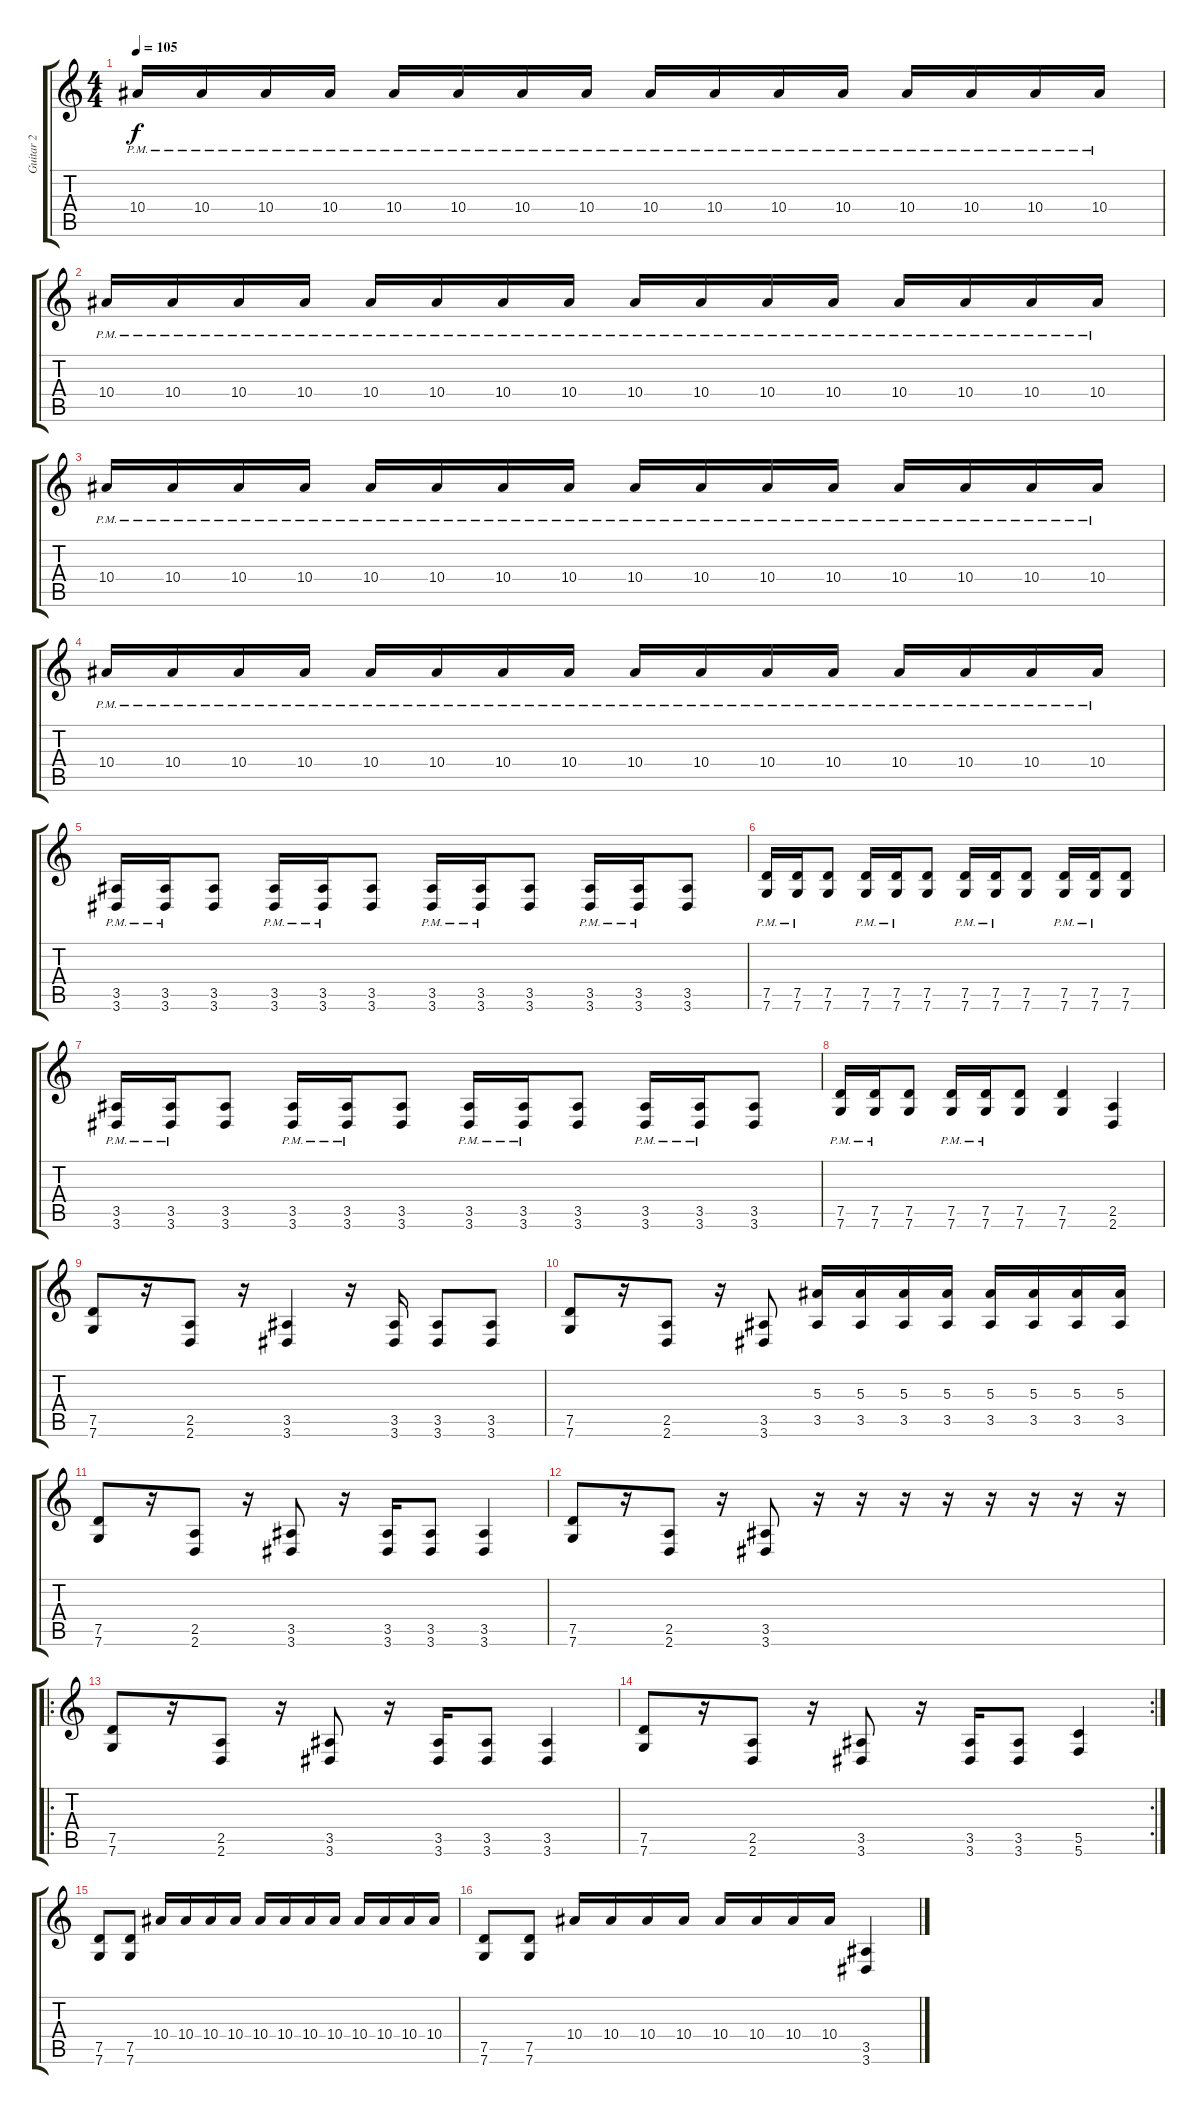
\track ("Guitar 2" "Guitar 2") {instrument distortionguitar}
\staff {score tabs}
\tuning (D4 A3 F3 C3 G2 C2) {hide}
\ts (4 4)
\tempo 105
\clef g2
\ks c
10.4{pm}.16{dy f} 10.4{pm}.16 10.4{pm}.16 10.4{pm}.16 10.4{pm}.16 10.4{pm}.16 10.4{pm}.16 10.4{pm}.16 10.4{pm}.16 10.4{pm}.16 10.4{pm}.16 10.4{pm}.16 10.4{pm}.16 10.4{pm}.16 10.4{pm}.16 10.4{pm}.16 |
10.4{pm}.16 10.4{pm}.16 10.4{pm}.16 10.4{pm}.16 10.4{pm}.16 10.4{pm}.16 10.4{pm}.16 10.4{pm}.16 10.4{pm}.16 10.4{pm}.16 10.4{pm}.16 10.4{pm}.16 10.4{pm}.16 10.4{pm}.16 10.4{pm}.16 10.4{pm}.16 |
10.4{pm}.16 10.4{pm}.16 10.4{pm}.16 10.4{pm}.16 10.4{pm}.16 10.4{pm}.16 10.4{pm}.16 10.4{pm}.16 10.4{pm}.16 10.4{pm}.16 10.4{pm}.16 10.4{pm}.16 10.4{pm}.16 10.4{pm}.16 10.4{pm}.16 10.4{pm}.16 |
10.4{pm}.16 10.4{pm}.16 10.4{pm}.16 10.4{pm}.16 10.4{pm}.16 10.4{pm}.16 10.4{pm}.16 10.4{pm}.16 10.4{pm}.16 10.4{pm}.16 10.4{pm}.16 10.4{pm}.16 10.4{pm}.16 10.4{pm}.16 10.4{pm}.16 10.4{pm}.16 |
(3.5{pm} 3.6{pm}).16 (3.5{pm} 3.6{pm}).16 (3.5 3.6).8 (3.5{pm} 3.6{pm}).16 (3.5{pm} 3.6{pm}).16 (3.5 3.6).8 (3.5{pm} 3.6{pm}).16 (3.5{pm} 3.6{pm}).16 (3.5 3.6).8 (3.5{pm} 3.6{pm}).16 (3.5{pm} 3.6{pm}).16 (3.5 3.6).8 |
(7.5{pm} 7.6{pm}).16 (7.5{pm} 7.6{pm}).16 (7.5 7.6).8 (7.5{pm} 7.6{pm}).16 (7.5{pm} 7.6{pm}).16 (7.5 7.6).8 (7.5{pm} 7.6{pm}).16 (7.5{pm} 7.6{pm}).16 (7.5 7.6).8 (7.5{pm} 7.6{pm}).16 (7.5{pm} 7.6{pm}).16 (7.5 7.6).8 |
(3.5{pm} 3.6{pm}).16 (3.5{pm} 3.6{pm}).16 (3.5 3.6).8 (3.5{pm} 3.6{pm}).16 (3.5{pm} 3.6{pm}).16 (3.5 3.6).8 (3.5{pm} 3.6{pm}).16 (3.5{pm} 3.6{pm}).16 (3.5 3.6).8 (3.5{pm} 3.6{pm}).16 (3.5{pm} 3.6{pm}).16 (3.5 3.6).8 |
(7.5{pm} 7.6{pm}).16 (7.5{pm} 7.6{pm}).16 (7.5 7.6).8 (7.5{pm} 7.6{pm}).16 (7.5{pm} 7.6{pm}).16 (7.5 7.6).8 (7.5 7.6).4 (2.5 2.6).4 |
(7.5 7.6).8 r.16 (2.5 2.6).8 r.16 (3.5 3.6).4 r.16 (3.5 3.6).16 (3.5 3.6).8 (3.5 3.6).8 |
(7.5 7.6).8 r.16 (2.5 2.6).8 r.16 (3.5 3.6).8 (5.3 3.5).16 (5.3 3.5).16 (5.3 3.5).16 (5.3 3.5).16 (5.3 3.5).16 (5.3 3.5).16 (5.3 3.5).16 (5.3 3.5).16 |
(7.5 7.6).8 r.16 (2.5 2.6).8 r.16 (3.5 3.6).8 r.16 (3.5 3.6).16 (3.5 3.6).8 (3.5 3.6).4 |
(7.5 7.6).8 r.16 (2.5 2.6).8 r.16 (3.5 3.6).8 r.16 r.16 r.16 r.16 r.16 r.16 r.16 r.16 |
\ro
(7.5 7.6).8 r.16 (2.5 2.6).8 r.16 (3.5 3.6).8 r.16 (3.5 3.6).16 (3.5 3.6).8 (3.5 3.6).4 |
\rc 2
(7.5 7.6).8 r.16 (2.5 2.6).8 r.16 (3.5 3.6).8 r.16 (3.5 3.6).16 (3.5 3.6).8 (5.5 5.6).4 |
(7.5 7.6).8 (7.5 7.6).8 10.4.16 10.4.16 10.4.16 10.4.16 10.4.16 10.4.16 10.4.16 10.4.16 10.4.16 10.4.16 10.4.16 10.4.16 |
(7.5 7.6).8 (7.5 7.6).8 10.4.16 10.4.16 10.4.16 10.4.16 10.4.16 10.4.16 10.4.16 10.4.16 (3.5 3.6).4
